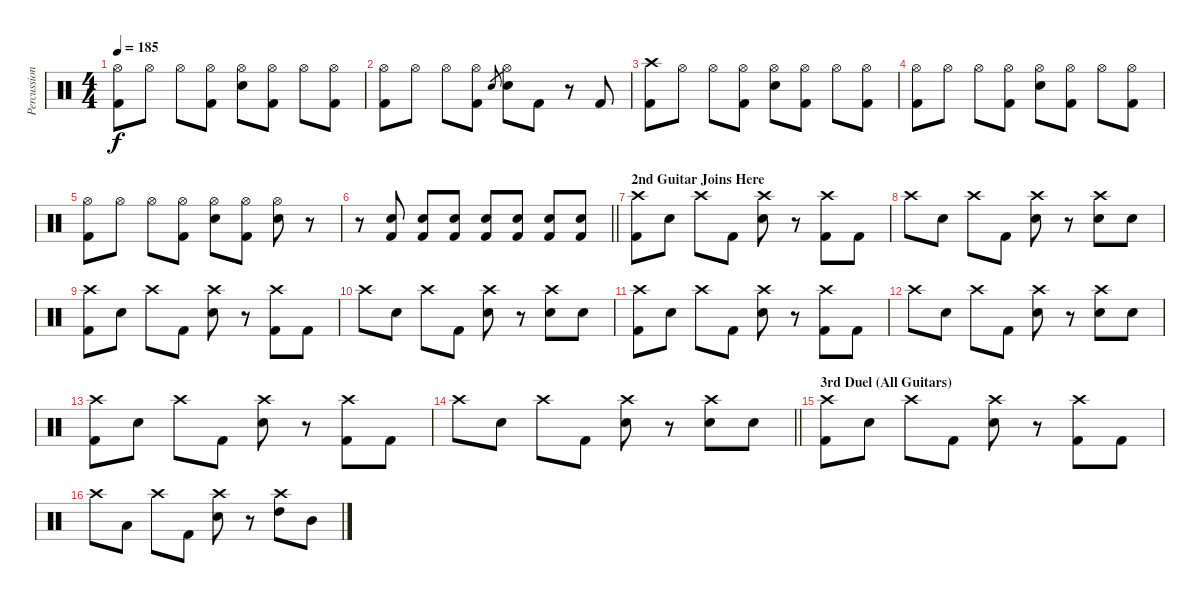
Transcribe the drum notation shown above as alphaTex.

\track ("Percussion" "Percussion") {instrument percussion}
\staff {score}
\articulation defaults
\ts (4 4)
\tempo 185
\clef neutral
\ks c
("Hi-Hat (open)" "Kick (hit) 2").8{dy f} "Hi-Hat (open)".8 "Hi-Hat (open)".8 ("Hi-Hat (open)" "Kick (hit) 2").8 ("Hi-Hat (open)" "Electric Snare (hit)").8 ("Hi-Hat (open)" "Kick (hit) 2").8 "Hi-Hat (open)".8 ("Hi-Hat (open)" "Kick (hit) 2").8 |
("Hi-Hat (open)" "Kick (hit) 2").8 "Hi-Hat (open)".8 "Hi-Hat (open)".8 ("Hi-Hat (open)" "Kick (hit) 2").8 "Electric Snare (hit)".8{gr} ("Hi-Hat (open)" "Electric Snare (hit)").8 "Kick (hit) 2".8 r.8 "Kick (hit) 2".8 |
("Crash high (hit)" "Kick (hit) 2").8 "Hi-Hat (open)".8 "Hi-Hat (open)".8 ("Hi-Hat (open)" "Kick (hit) 2").8 ("Hi-Hat (open)" "Electric Snare (hit)").8 ("Hi-Hat (open)" "Kick (hit) 2").8 "Hi-Hat (open)".8 ("Hi-Hat (open)" "Kick (hit) 2").8 |
("Hi-Hat (open)" "Kick (hit) 2").8 "Hi-Hat (open)".8 "Hi-Hat (open)".8 ("Hi-Hat (open)" "Kick (hit) 2").8 ("Hi-Hat (open)" "Electric Snare (hit)").8 ("Hi-Hat (open)" "Kick (hit) 2").8 "Hi-Hat (open)".8 ("Hi-Hat (open)" "Kick (hit) 2").8 |
("Hi-Hat (open)" "Kick (hit) 2").8 "Hi-Hat (open)".8 "Hi-Hat (open)".8 ("Hi-Hat (open)" "Kick (hit) 2").8 ("Hi-Hat (open)" "Electric Snare (hit)").8 ("Hi-Hat (open)" "Kick (hit) 2").8 ("Hi-Hat (open)" "Electric Snare (hit)").8 r.8 |
\barLineRight lightlight
r.8 ("Electric Snare (hit)" "Kick (hit) 2").8 ("Electric Snare (hit)" "Kick (hit) 2").8 ("Electric Snare (hit)" "Kick (hit) 2").8 ("Electric Snare (hit)" "Kick (hit) 2").8 ("Electric Snare (hit)" "Kick (hit) 2").8 ("Electric Snare (hit)" "Kick (hit) 2").8 ("Electric Snare (hit)" "Kick (hit) 2").8 |
\section ("" "2nd Guitar Joins Here")
("Crash high (hit)" "Kick (hit) 2").8 "Electric Snare (hit)".8 "Crash high (hit)".8 "Kick (hit) 2".8 ("Crash high (hit)" "Electric Snare (hit)").8 r.8 ("Crash high (hit)" "Kick (hit) 2").8 "Kick (hit) 2".8 |
"Crash high (hit)".8 "Electric Snare (hit)".8 "Crash high (hit)".8 "Kick (hit) 2".8 ("Crash high (hit)" "Electric Snare (hit)").8 r.8 ("Crash high (hit)" "Electric Snare (hit)").8 "Electric Snare (hit)".8 |
("Crash high (hit)" "Kick (hit) 2").8 "Electric Snare (hit)".8 "Crash high (hit)".8 "Kick (hit) 2".8 ("Crash high (hit)" "Electric Snare (hit)").8 r.8 ("Crash high (hit)" "Kick (hit) 2").8 "Kick (hit) 2".8 |
"Crash high (hit)".8 "Electric Snare (hit)".8 "Crash high (hit)".8 "Kick (hit) 2".8 ("Crash high (hit)" "Electric Snare (hit)").8 r.8 ("Crash high (hit)" "Electric Snare (hit)").8 "Electric Snare (hit)".8 |
("Crash high (hit)" "Kick (hit) 2").8 "Electric Snare (hit)".8 "Crash high (hit)".8 "Kick (hit) 2".8 ("Crash high (hit)" "Electric Snare (hit)").8 r.8 ("Crash high (hit)" "Kick (hit) 2").8 "Kick (hit) 2".8 |
"Crash high (hit)".8 "Electric Snare (hit)".8 "Crash high (hit)".8 "Kick (hit) 2".8 ("Crash high (hit)" "Electric Snare (hit)").8 r.8 ("Crash high (hit)" "Electric Snare (hit)").8 "Electric Snare (hit)".8 |
("Crash high (hit)" "Kick (hit) 2").8 "Electric Snare (hit)".8 "Crash high (hit)".8 "Kick (hit) 2".8 ("Crash high (hit)" "Electric Snare (hit)").8 r.8 ("Crash high (hit)" "Kick (hit) 2").8 "Kick (hit) 2".8 |
\barLineRight lightlight "Crash high (hit)".8 "Electric Snare (hit)".8 "Crash high (hit)".8 "Kick (hit) 2".8
("Crash high (hit)" "Electric Snare (hit)").8 r.8 ("Crash high (hit)" "Electric Snare (hit)").8 "Electric Snare (hit)".8 |
\section ("" "3rd Duel (All Guitars)")
("Crash high (hit)" "Kick (hit) 2").8 "Electric Snare (hit)".8 "Crash high (hit)".8 "Kick (hit) 2".8 ("Crash high (hit)" "Electric Snare (hit)").8 r.8 ("Crash high (hit)" "Kick (hit) 2").8 "Kick (hit) 2".8 |
"Crash high (hit)".8 "Low Tom (hit)".8 "Crash high (hit)".8 "Kick (hit) 2".8 ("Crash high (hit)" "Electric Snare (hit)").8 r.8 ("Crash high (hit)" "High Tom (hit)").8 "Mid Tom (hit)".8
